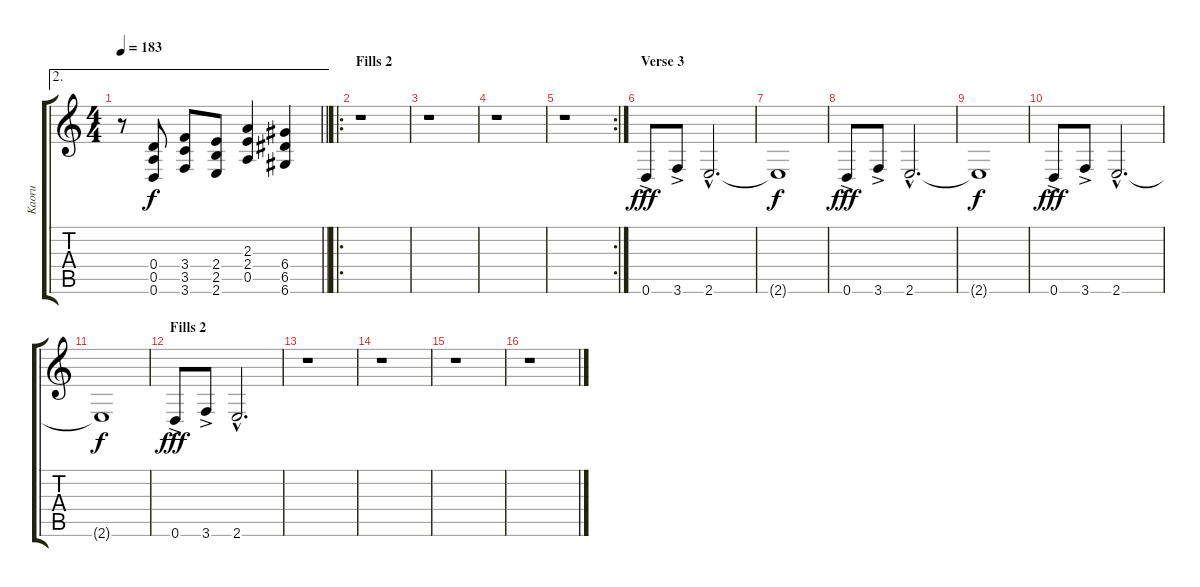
\track ("Kaoru" "Kaoru") {instrument distortionguitar}
\staff {score tabs}
\tuning (E4 B3 G3 D3 A2 D2) {hide}
\ae 2
\ts (4 4)
\tempo 183
\clef g2
\barLineRight lightlight
\ks c
r.8{dy f} (0.4 0.5 0.6).8 (3.4 3.5 3.6).8 (2.4 2.5 2.6).8 (2.3 2.4 0.5).4 (6.4 6.5 6.6).4 |
\ro
\section ("" "Fills 2")
r.1 |
r.1 |
r.1 |
\rc 2
r.1 |
\section ("" "Verse 3")
0.6{ac}.8{dy fff} 3.6{ac}.8 2.6{hac}.2{d} |
2.6{t}.1{dy f} |
0.6{ac}.8{dy fff} 3.6{ac}.8 2.6{hac}.2{d} |
2.6{t}.1{dy f} |
0.6{ac}.8{dy fff} 3.6{ac}.8 2.6{hac}.2{d} |
2.6{t}.1{dy f} |
\section ("" "Fills 2")
0.6{ac}.8{dy fff} 3.6{ac}.8 2.6{hac}.2{d} |
r.1 |
r.1 |
r.1 |
r.1
